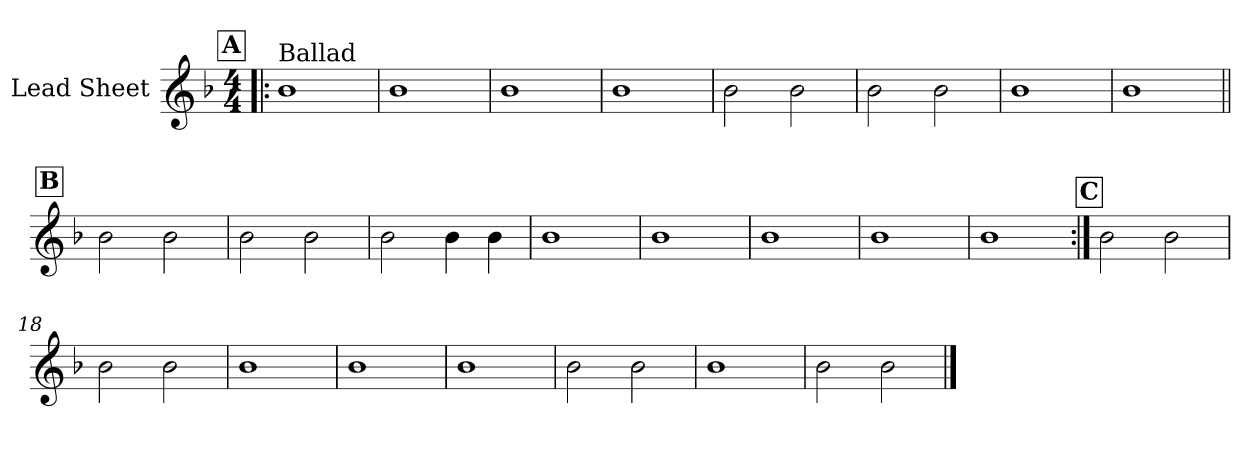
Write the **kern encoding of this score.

**kern
*part1
*staff1
*I"Lead Sheet
*clefG2
*k[b-]
*F:
*M4/4
!!LO:REH:place=s1:a:fs=14:t=A
=1!|:
!LO:TX:a:t=Ballad
1b-
=2
1b-
=3
1b-
=4
1b-
!!LO:LB:g=z
=5
2b-\
2b-\
=6
2b-\
2b-\
=7
1b-
=8
1b-
!!LO:LB:g=z
!!LO:REH:place=s1:a:fs=14:t=B
=9||
2b-\
2b-\
=10
2b-\
2b-\
=11
2b-\
4b-\
4b-\
=12
1b-
!!LO:LB:g=z
=13
1b-
=14
1b-
=15
1b-
=16
1b-
!!LO:LB:g=z
!!LO:REH:place=s1:a:fs=14:t=C
=17:|!
2b-\
2b-\
=18
2b-\
2b-\
=19
1b-
=20
1b-
!!LO:LB:g=z
=21
1b-
=22
2b-\
2b-\
=23
1b-
=24
2b-\
2b-\
==
*-
